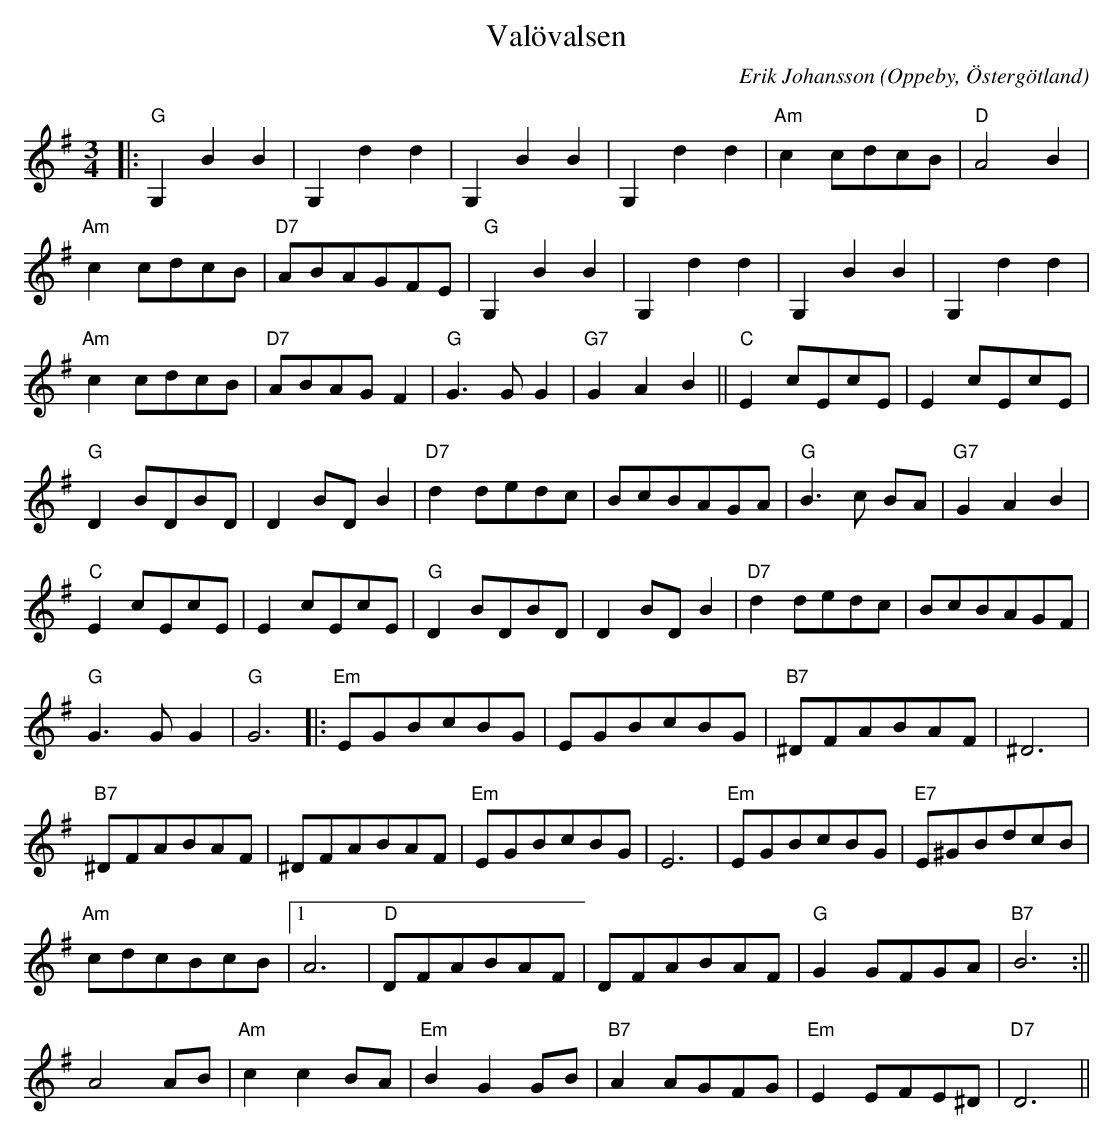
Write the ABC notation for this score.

X:1
T:Valövalsen
C:Erik Johansson
O:Oppeby, Östergötland
Q:140
M:3/4
L:1/8
K:G
|:"G"G,2B2B2|G,2d2d2 |G,2B2B2|G,2d2d2 |"Am" c2 cdcB| "D" A4 B2 |
 "Am" c2 cdcB |"D7" ABAGFE |"G"G,2B2B2|G,2d2d2 |G,2B2B2|G,2d2d2 |
"Am" c2 cdcB| "D7" ABAGF2 | "G" G3 G G2 |"G7" G2A2B2||"C"E2 cEcE |E2 cEcE|
"G" D2 BDBD |D2 BD B2 |"D7"d2 dedc| BcBAGA|"G"B3 c BA|"G7" G2A2B2|
"C"E2 cEcE |E2 cEcE|"G" D2 BDBD |D2 BD B2 |"D7"d2 dedc| BcBAGF|
"G" G3 G G2| "G" G6 ||:"Em" EGBcBG |EGBcBG |"B7"^DFABAF |^D6 |
"B7"^DFABAF |^DFABAF |"Em" EGBcBG |E6 |"Em" EGBcBG |"E7"E^GBdcB |
"Am"cdcBcB |1 A6 |"D" DFABAF |DFABAF | "G" G2 GFGA |"B7" B6 :||
2 A4 AB |"Am" c2 c2 BA |"Em" B2 G2 GB |"B7" A2 AGFG |"Em" E2 EFE^D |"D7" D6 ||
